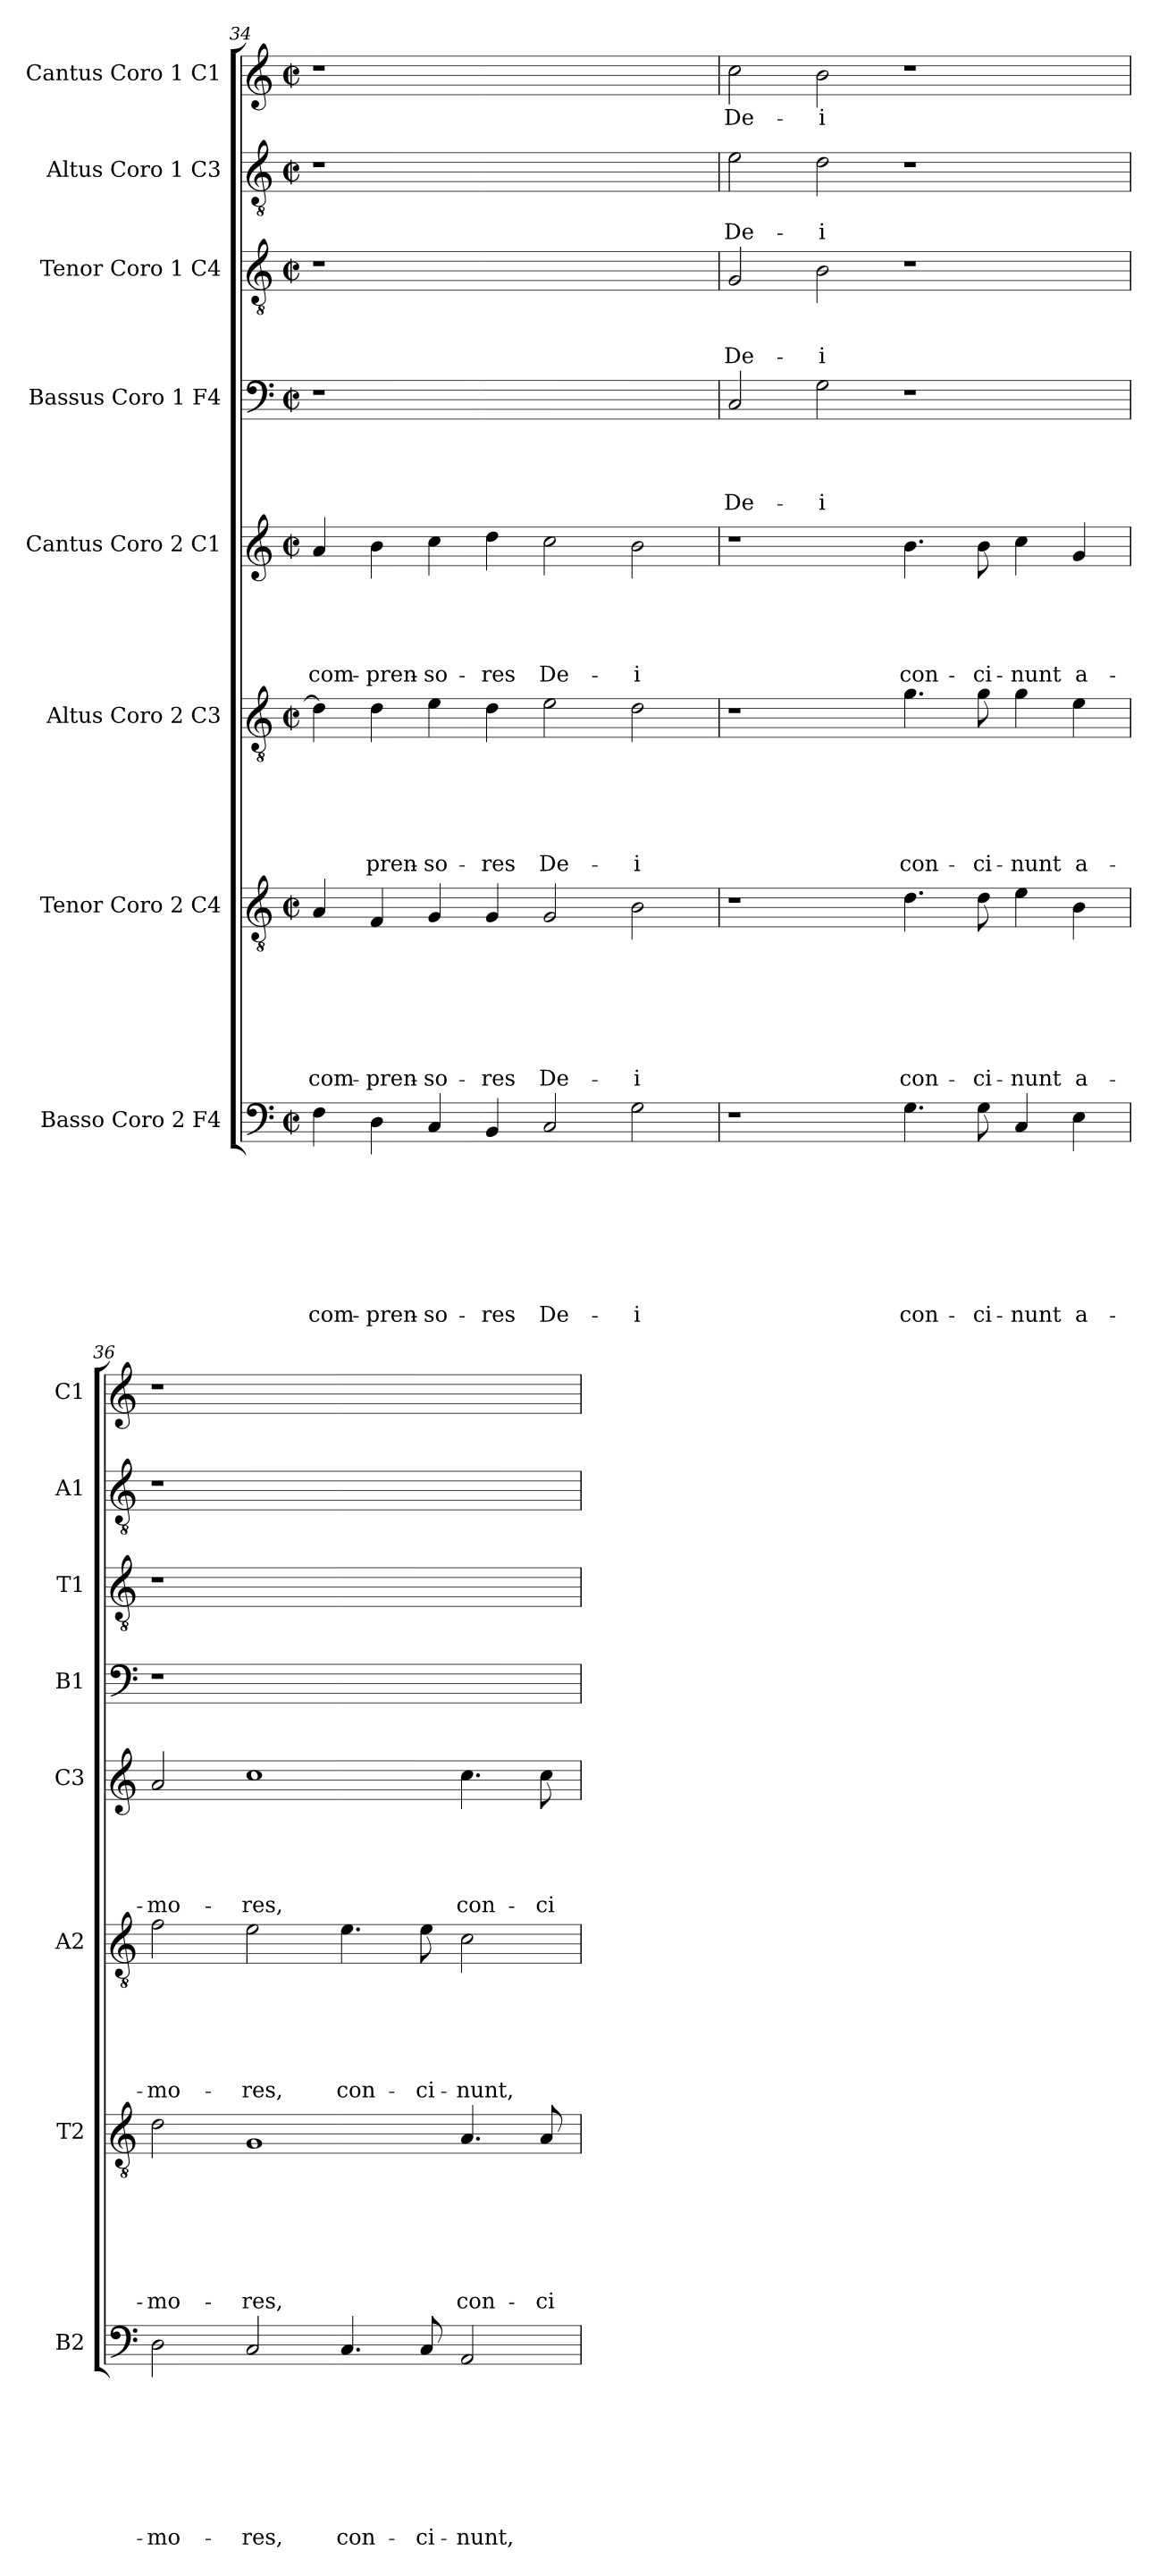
**kern	**text	**text	**text	**text	**text	**text	**text	**text	**kern	**text	**text	**text	**text	**text	**text	**text	**kern	**text	**text	**text	**text	**text	**text	**kern	**text	**text	**text	**text	**text	**kern	**text	**text	**text	**text	**kern	**text	**text	**text	**kern	**text	**text	**kern	**text
*part8	*part8	*part8	*part8	*part8	*part8	*part8	*part8	*part8	*part7	*part7	*part7	*part7	*part7	*part7	*part7	*part7	*part6	*part6	*part6	*part6	*part6	*part6	*part6	*part5	*part5	*part5	*part5	*part5	*part5	*part4	*part4	*part4	*part4	*part4	*part3	*part3	*part3	*part3	*part2	*part2	*part2	*part1	*part1
*staff8	*staff8	*staff8	*staff8	*staff8	*staff8	*staff8	*staff8	*staff8	*staff7	*staff7	*staff7	*staff7	*staff7	*staff7	*staff7	*staff7	*staff6	*staff6	*staff6	*staff6	*staff6	*staff6	*staff6	*staff5	*staff5	*staff5	*staff5	*staff5	*staff5	*staff4	*staff4	*staff4	*staff4	*staff4	*staff3	*staff3	*staff3	*staff3	*staff2	*staff2	*staff2	*staff1	*staff1
*I"Basso Coro 2 F4	*	*	*	*	*	*	*	*	*I"Tenor  Coro 2 C4	*	*	*	*	*	*	*	*I"Altus Coro 2 C3	*	*	*	*	*	*	*I"Cantus  Coro 2 C1	*	*	*	*	*	*I"Bassus  Coro 1 F4	*	*	*	*	*I"Tenor  Coro 1 C4	*	*	*	*I"Altus  Coro 1 C3	*	*	*I"Cantus  Coro 1 C1	*
*I'B2	*	*	*	*	*	*	*	*	*I'T2	*	*	*	*	*	*	*	*I'A2	*	*	*	*	*	*	*I'C3	*	*	*	*	*	*I'B1	*	*	*	*	*I'T1	*	*	*	*I'A1	*	*	*I'C1	*
*clefF4	*	*	*	*	*	*	*	*	*clefGv2	*	*	*	*	*	*	*	*clefGv2	*	*	*	*	*	*	*clefG2	*	*	*	*	*	*clefF4	*	*	*	*	*clefGv2	*	*	*	*clefGv2	*	*	*clefG2	*
*k[]	*	*	*	*	*	*	*	*	*k[]	*	*	*	*	*	*	*	*k[]	*	*	*	*	*	*	*k[]	*	*	*	*	*	*k[]	*	*	*	*	*k[]	*	*	*	*k[]	*	*	*k[]	*
*C:	*	*	*	*	*	*	*	*	*C:	*	*	*	*	*	*	*	*C:	*	*	*	*	*	*	*C:	*	*	*	*	*	*C:	*	*	*	*	*C:	*	*	*	*C:	*	*	*C:	*
*M2/2	*	*	*	*	*	*	*	*	*M2/2	*	*	*	*	*	*	*	*M2/2	*	*	*	*	*	*	*M2/2	*	*	*	*	*	*M2/2	*	*	*	*	*M2/2	*	*	*	*M2/2	*	*	*M2/2	*
*met(c|)	*	*	*	*	*	*	*	*	*met(c|)	*	*	*	*	*	*	*	*met(c|)	*	*	*	*	*	*	*met(c|)	*	*	*	*	*	*met(c|)	*	*	*	*	*met(c|)	*	*	*	*met(c|)	*	*	*met(c|)	*
=34	=34	=34	=34	=34	=34	=34	=34	=34	=34	=34	=34	=34	=34	=34	=34	=34	=34	=34	=34	=34	=34	=34	=34	=34	=34	=34	=34	=34	=34	=34	=34	=34	=34	=34	=34	=34	=34	=34	=34	=34	=34	=34	=34
4F\	.	.	.	.	.	.	.	com-	4A/	.	.	.	.	.	.	com-	4d\]	.	.	.	.	.	.	4a/	.	.	.	.	com-	1r	.	.	.	.	1r	.	.	.	1r	.	.	1r	.
4D\	.	.	.	.	.	.	.	-pren-	4F/	.	.	.	.	.	.	-pren-	4d\	.	.	.	.	.	-pren-	4b\	.	.	.	.	-pren-	.	.	.	.	.	.	.	.	.	.	.	.	.	.
4C/	.	.	.	.	.	.	.	-so-	4G/	.	.	.	.	.	.	-so-	4e\	.	.	.	.	.	-so-	4cc\	.	.	.	.	-so-	.	.	.	.	.	.	.	.	.	.	.	.	.	.
4BB/	.	.	.	.	.	.	.	-res	4G/	.	.	.	.	.	.	-res	4d\	.	.	.	.	.	-res	4dd\	.	.	.	.	-res	.	.	.	.	.	.	.	.	.	.	.	.	.	.
2C/	.	.	.	.	.	.	.	De-	2G/	.	.	.	.	.	.	De-	2e\	.	.	.	.	.	De-	2cc\	.	.	.	.	De-	1ryy	.	.	.	.	1ryy	.	.	.	1ryy	.	.	1ryy	.
2G\	.	.	.	.	.	.	.	-i	2B\	.	.	.	.	.	.	-i	2d\	.	.	.	.	.	-i	2b\	.	.	.	.	-i	.	.	.	.	.	.	.	.	.	.	.	.	.	.
=35	=35	=35	=35	=35	=35	=35	=35	=35	=35	=35	=35	=35	=35	=35	=35	=35	=35	=35	=35	=35	=35	=35	=35	=35	=35	=35	=35	=35	=35	=35	=35	=35	=35	=35	=35	=35	=35	=35	=35	=35	=35	=35	=35
1r	.	.	.	.	.	.	.	.	1r	.	.	.	.	.	.	.	1r	.	.	.	.	.	.	1r	.	.	.	.	.	2C/	.	.	.	De-	2G/	.	.	De-	2e\	.	De-	2cc\	De-
.	.	.	.	.	.	.	.	.	.	.	.	.	.	.	.	.	.	.	.	.	.	.	.	.	.	.	.	.	.	2G\	.	.	.	-i	2B\	.	.	-i	2d\	.	-i	2b\	-i
4.G\	.	.	.	.	.	.	.	con-	4.d\	.	.	.	.	.	.	con-	4.g\	.	.	.	.	.	con-	4.b\	.	.	.	.	con-	1r	.	.	.	.	1r	.	.	.	1r	.	.	1r	.
8G\	.	.	.	.	.	.	.	-ci-	8d\	.	.	.	.	.	.	-ci-	8g\	.	.	.	.	.	-ci-	8b\	.	.	.	.	-ci-	.	.	.	.	.	.	.	.	.	.	.	.	.	.
4C/	.	.	.	.	.	.	.	-nunt	4e\	.	.	.	.	.	.	-nunt	4g\	.	.	.	.	.	-nunt	4cc\	.	.	.	.	-nunt	.	.	.	.	.	.	.	.	.	.	.	.	.	.
4E\	.	.	.	.	.	.	.	a-	4B\	.	.	.	.	.	.	a-	4e\	.	.	.	.	.	a-	4g/	.	.	.	.	a-	.	.	.	.	.	.	.	.	.	.	.	.	.	.
!!LO:PB:g=z
=36	=36	=36	=36	=36	=36	=36	=36	=36	=36	=36	=36	=36	=36	=36	=36	=36	=36	=36	=36	=36	=36	=36	=36	=36	=36	=36	=36	=36	=36	=36	=36	=36	=36	=36	=36	=36	=36	=36	=36	=36	=36	=36	=36
2D\	.	.	.	.	.	.	.	-mo-	2d\	.	.	.	.	.	.	-mo-	2f\	.	.	.	.	.	-mo-	2a/	.	.	.	.	-mo-	1r	.	.	.	.	1r	.	.	.	1r	.	.	1r	.
2C/	.	.	.	.	.	.	.	-res,	1G	.	.	.	.	.	.	-res,	2e\	.	.	.	.	.	-res,	1cc	.	.	.	.	-res,	.	.	.	.	.	.	.	.	.	.	.	.	.	.
4.C/	.	.	.	.	.	.	.	con-	.	.	.	.	.	.	.	.	4.e\	.	.	.	.	.	con-	.	.	.	.	.	.	1ryy	.	.	.	.	1ryy	.	.	.	1ryy	.	.	1ryy	.
8C/	.	.	.	.	.	.	.	-ci-	.	.	.	.	.	.	.	.	8e\	.	.	.	.	.	-ci-	.	.	.	.	.	.	.	.	.	.	.	.	.	.	.	.	.	.	.	.
2AA/	.	.	.	.	.	.	.	-nunt,	4.A/	.	.	.	.	.	.	con-	2c\	.	.	.	.	.	-nunt,	4.cc\	.	.	.	.	con-	.	.	.	.	.	.	.	.	.	.	.	.	.	.
.	.	.	.	.	.	.	.	.	8A/	.	.	.	.	.	.	-ci-	.	.	.	.	.	.	.	8cc\	.	.	.	.	-ci-	.	.	.	.	.	.	.	.	.	.	.	.	.	.
=	=	=	=	=	=	=	=	=	=	=	=	=	=	=	=	=	=	=	=	=	=	=	=	=	=	=	=	=	=	=	=	=	=	=	=	=	=	=	=	=	=	=	=
*-	*-	*-	*-	*-	*-	*-	*-	*-	*-	*-	*-	*-	*-	*-	*-	*-	*-	*-	*-	*-	*-	*-	*-	*-	*-	*-	*-	*-	*-	*-	*-	*-	*-	*-	*-	*-	*-	*-	*-	*-	*-	*-	*-
